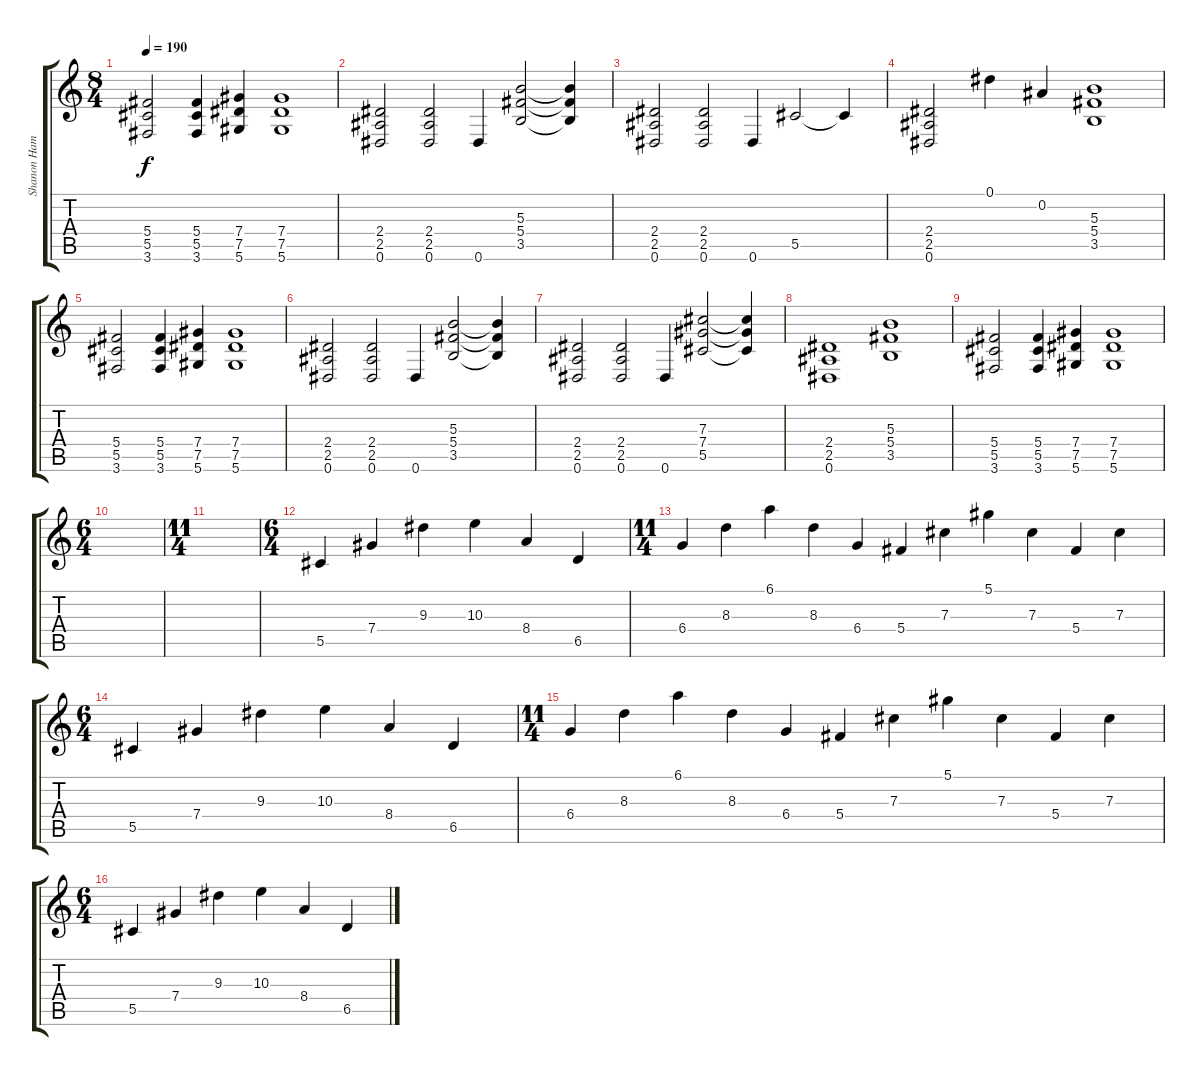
\track ("Shanon Hamm" "Shanon Ham") {instrument distortionguitar}
\staff {score tabs}
\tuning (Eb4 Bb3 Gb3 Db3 Ab2 Eb2) {hide}
\ts (8 4)
\tempo 190
\clef g2
\ks c
(5.4 5.5 3.6).2{dy f} (5.4 5.5 3.6).4 (7.4 7.5 5.6).4 (7.4 7.5 5.6).1 |
(2.4 2.5 0.6).2 (2.4 2.5 0.6).2 0.6.4 (5.3 5.4 3.5).2 (5.3{t} 5.4{t} 3.5{t}).4 |
(2.4 2.5 0.6).2 (2.4 2.5 0.6).2 0.6.4 5.5.2 5.5{t}.4 |
(2.4 2.5 0.6).2 0.1.4 0.2.4 (5.3 5.4 3.5).1 |
(5.4 5.5 3.6).2 (5.4 5.5 3.6).4 (7.4 7.5 5.6).4 (7.4 7.5 5.6).1 |
(2.4 2.5 0.6).2 (2.4 2.5 0.6).2 0.6.4 (5.3 5.4 3.5).2 (5.3{t} 5.4{t} 3.5{t}).4 |
(2.4 2.5 0.6).2 (2.4 2.5 0.6).2 0.6.4 (7.3 7.4 5.5).2 (7.3{t} 7.4{t} 5.5{t}).4 |
(2.4 2.5 0.6).1 (5.3 5.4 3.5).1 |
(5.4 5.5 3.6).2 (5.4 5.5 3.6).4 (7.4 7.5 5.6).4 (7.4 7.5 5.6).1 |
\ts (6 4)
|
\ts (11 4)
|
\ts (6 4)
5.5.4 7.4.4 9.3.4 10.3.4 8.4.4 6.5.4 |
\ts (11 4)
6.4.4 8.3.4 6.1.4 8.3.4 6.4.4 5.4.4 7.3.4 5.1.4 7.3.4 5.4.4 7.3.4 |
\ts (6 4)
5.5.4 7.4.4 9.3.4 10.3.4 8.4.4 6.5.4 |
\ts (11 4)
6.4.4 8.3.4 6.1.4 8.3.4 6.4.4 5.4.4 7.3.4 5.1.4 7.3.4 5.4.4 7.3.4 |
\ts (6 4)
5.5.4 7.4.4 9.3.4 10.3.4 8.4.4 6.5.4
